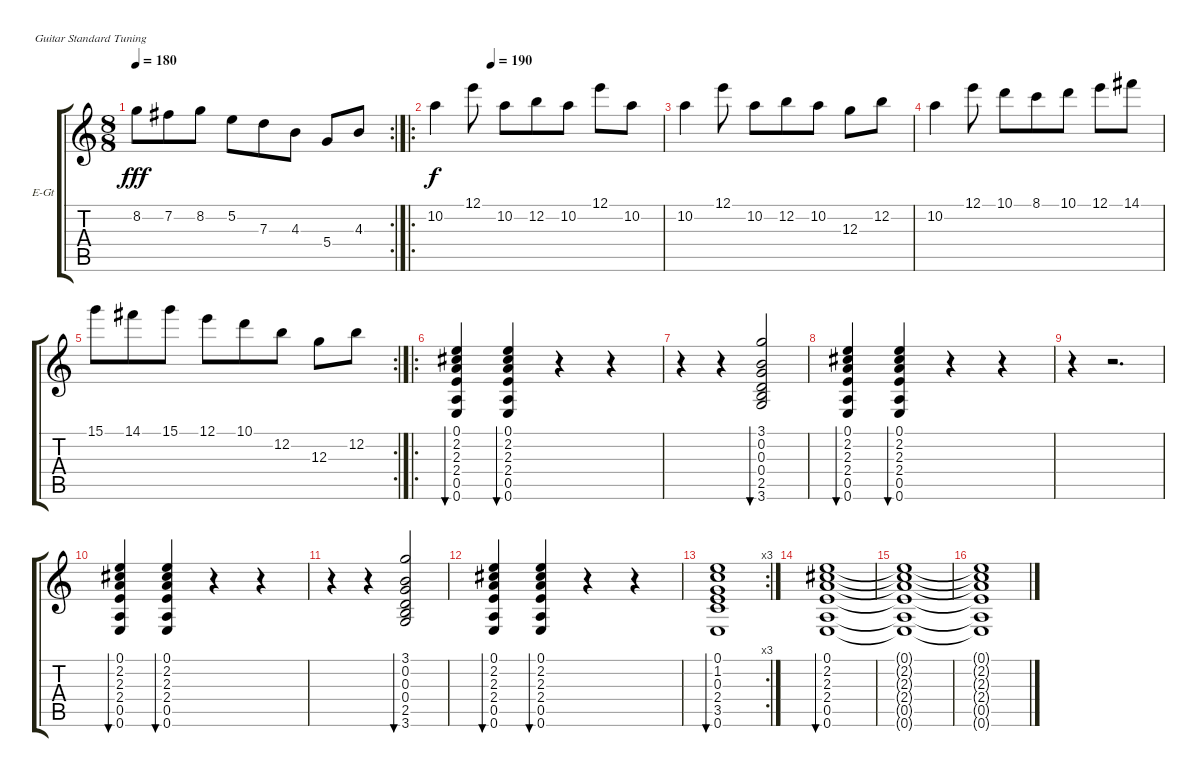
\bracketExtendMode groupsimilarinstruments
\firstSystemTrackNameOrientation horizontal
\otherSystemsTrackNameOrientation horizontal
\track ("Pista 7" "E-Gt") {instrument electricguitarclean}
\staff {score tabs}
\tuning (E4 B3 G3 D3 A2 E2)
\rc 2
\ts (8 8)
\tempo 180
\clef g2
\ks c
8.2.8{dy fff} 7.2.8 8.2.8 5.2.8 7.3.8 4.3.8 5.4.8 4.3.8 |
\ro
\tempo (190 0.25)
10.2.4{dy f} 12.1.8 10.2.8 12.2.8 10.2.8 12.1.8 10.2.8 |
10.2.4 12.1.8 10.2.8 12.2.8 10.2.8 12.3.8 12.2.8 |
10.2.4 12.1.8 10.1.8 8.1.8 10.1.8 12.1.8 14.1.8 |
\rc 2
15.1.8 14.1.8 15.1.8 12.1.8 10.1.8 12.2.8 12.3.8 12.2.8 |
\ro
(0.1 2.2 2.3 2.4 0.5 0.6).4{bu 30} (0.1 2.2 2.3 2.4 0.5 0.6).4{bu 30} r.4 r.4 |
r.4 r.4 (3.1 0.2 0.3 0.4 2.5 3.6).2{bu 30} |
(0.1 2.2 2.3 2.4 0.5 0.6).4{bu 30} (0.1 2.2 2.3 2.4 0.5 0.6).4{bu 30} r.4 r.4 |
r.4 r.2{d} |
(0.1 2.2 2.3 2.4 0.5 0.6).4{bu 30} (0.1 2.2 2.3 2.4 0.5 0.6).4{bu 30} r.4 r.4 |
r.4 r.4 (3.1 0.2 0.3 0.4 2.5 3.6).2{bu 30} |
(0.1 2.2 2.3 2.4 0.5 0.6).4{bu 30} (0.1 2.2 2.3 2.4 0.5 0.6).4{bu 30} r.4 r.4 |
\rc 3
(0.1 1.2 0.3 2.4 3.5 0.6).1{bu 30} |
(0.1 2.2 2.3 2.4 0.5 0.6).1{bu 30} |
(0.1{t} 2.2{t} 2.3{t} 2.4{t} 0.5{t} 0.6{t}).1 |
(0.1{t} 2.3{t} 2.4{t} 0.5{t} 0.6{t} 2.2{t}).1
